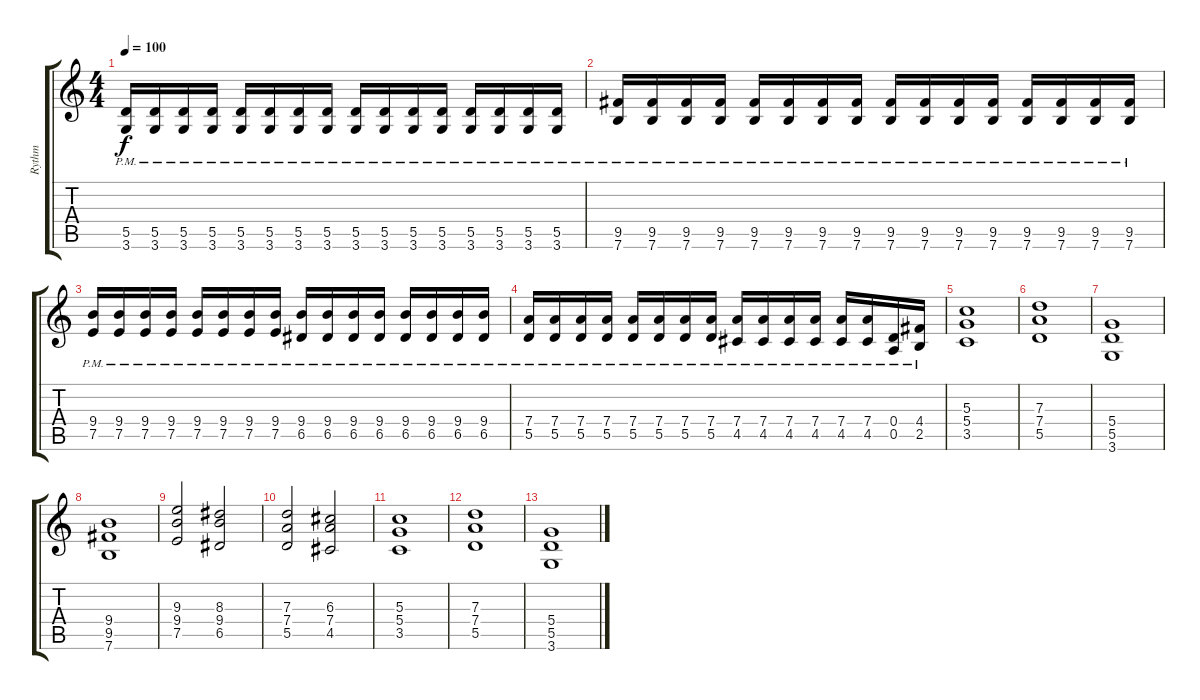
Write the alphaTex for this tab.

\track ("Rythm " "Rythm ") {instrument overdrivenguitar}
\staff {score tabs}
\tuning (E4 B3 G3 D3 A2 E2) {hide}
\ts (4 4)
\tempo 100
\clef g2
\ks c
(5.5{pm} 3.6{pm}).16{dy f} (5.5{pm} 3.6{pm}).16 (5.5{pm} 3.6{pm}).16 (5.5{pm} 3.6{pm}).16 (5.5{pm} 3.6{pm}).16 (5.5{pm} 3.6{pm}).16 (5.5{pm} 3.6{pm}).16 (5.5{pm} 3.6{pm}).16 (5.5{pm} 3.6{pm}).16 (5.5{pm} 3.6{pm}).16 (5.5{pm} 3.6{pm}).16 (5.5{pm} 3.6{pm}).16 (5.5{pm} 3.6{pm}).16 (5.5{pm} 3.6{pm}).16 (5.5{pm} 3.6{pm}).16 (5.5{pm} 3.6{pm}).16 |
(9.5{pm} 7.6{pm}).16 (9.5{pm} 7.6{pm}).16 (9.5{pm} 7.6{pm}).16 (9.5{pm} 7.6{pm}).16 (9.5{pm} 7.6{pm}).16 (9.5{pm} 7.6{pm}).16 (9.5{pm} 7.6{pm}).16 (9.5{pm} 7.6{pm}).16 (9.5{pm} 7.6{pm}).16 (9.5{pm} 7.6{pm}).16 (9.5{pm} 7.6{pm}).16 (9.5{pm} 7.6{pm}).16 (9.5{pm} 7.6{pm}).16 (9.5{pm} 7.6{pm}).16 (9.5{pm} 7.6{pm}).16 (9.5{pm} 7.6{pm}).16 |
(9.4 7.5{pm}).16 (9.4 7.5{pm}).16 (9.4 7.5{pm}).16 (9.4 7.5{pm}).16 (9.4 7.5{pm}).16 (9.4 7.5{pm}).16 (9.4 7.5{pm}).16 (9.4 7.5{pm}).16 (9.4 6.5{pm}).16 (9.4 6.5{pm}).16 (9.4 6.5{pm}).16 (9.4 6.5{pm}).16 (9.4 6.5{pm}).16 (9.4 6.5{pm}).16 (9.4 6.5{pm}).16 (9.4 6.5{pm}).16 |
(7.4 5.5{pm}).16 (7.4 5.5{pm}).16 (7.4 5.5{pm}).16 (7.4 5.5{pm}).16 (7.4 5.5{pm}).16 (7.4 5.5{pm}).16 (7.4 5.5{pm}).16 (7.4 5.5{pm}).16 (7.4 4.5{pm}).16 (7.4 4.5{pm}).16 (7.4 4.5{pm}).16 (7.4 4.5{pm}).16 (7.4 4.5{pm}).16 (7.4 4.5{pm}).16 (0.4 0.5{pm}).16 (4.4 2.5{pm}).16 |
(5.3 5.4 3.5).1 |
(7.3 7.4 5.5).1 |
(5.4 5.5 3.6).1 |
(9.4 9.5 7.6).1 |
(9.3 9.4 7.5).2 (8.3 9.4 6.5).2 |
(7.3 7.4 5.5).2 (6.3 7.4 4.5).2 |
(5.3 5.4 3.5).1 |
(7.3 7.4 5.5).1 |
(5.4 5.5 3.6).1
